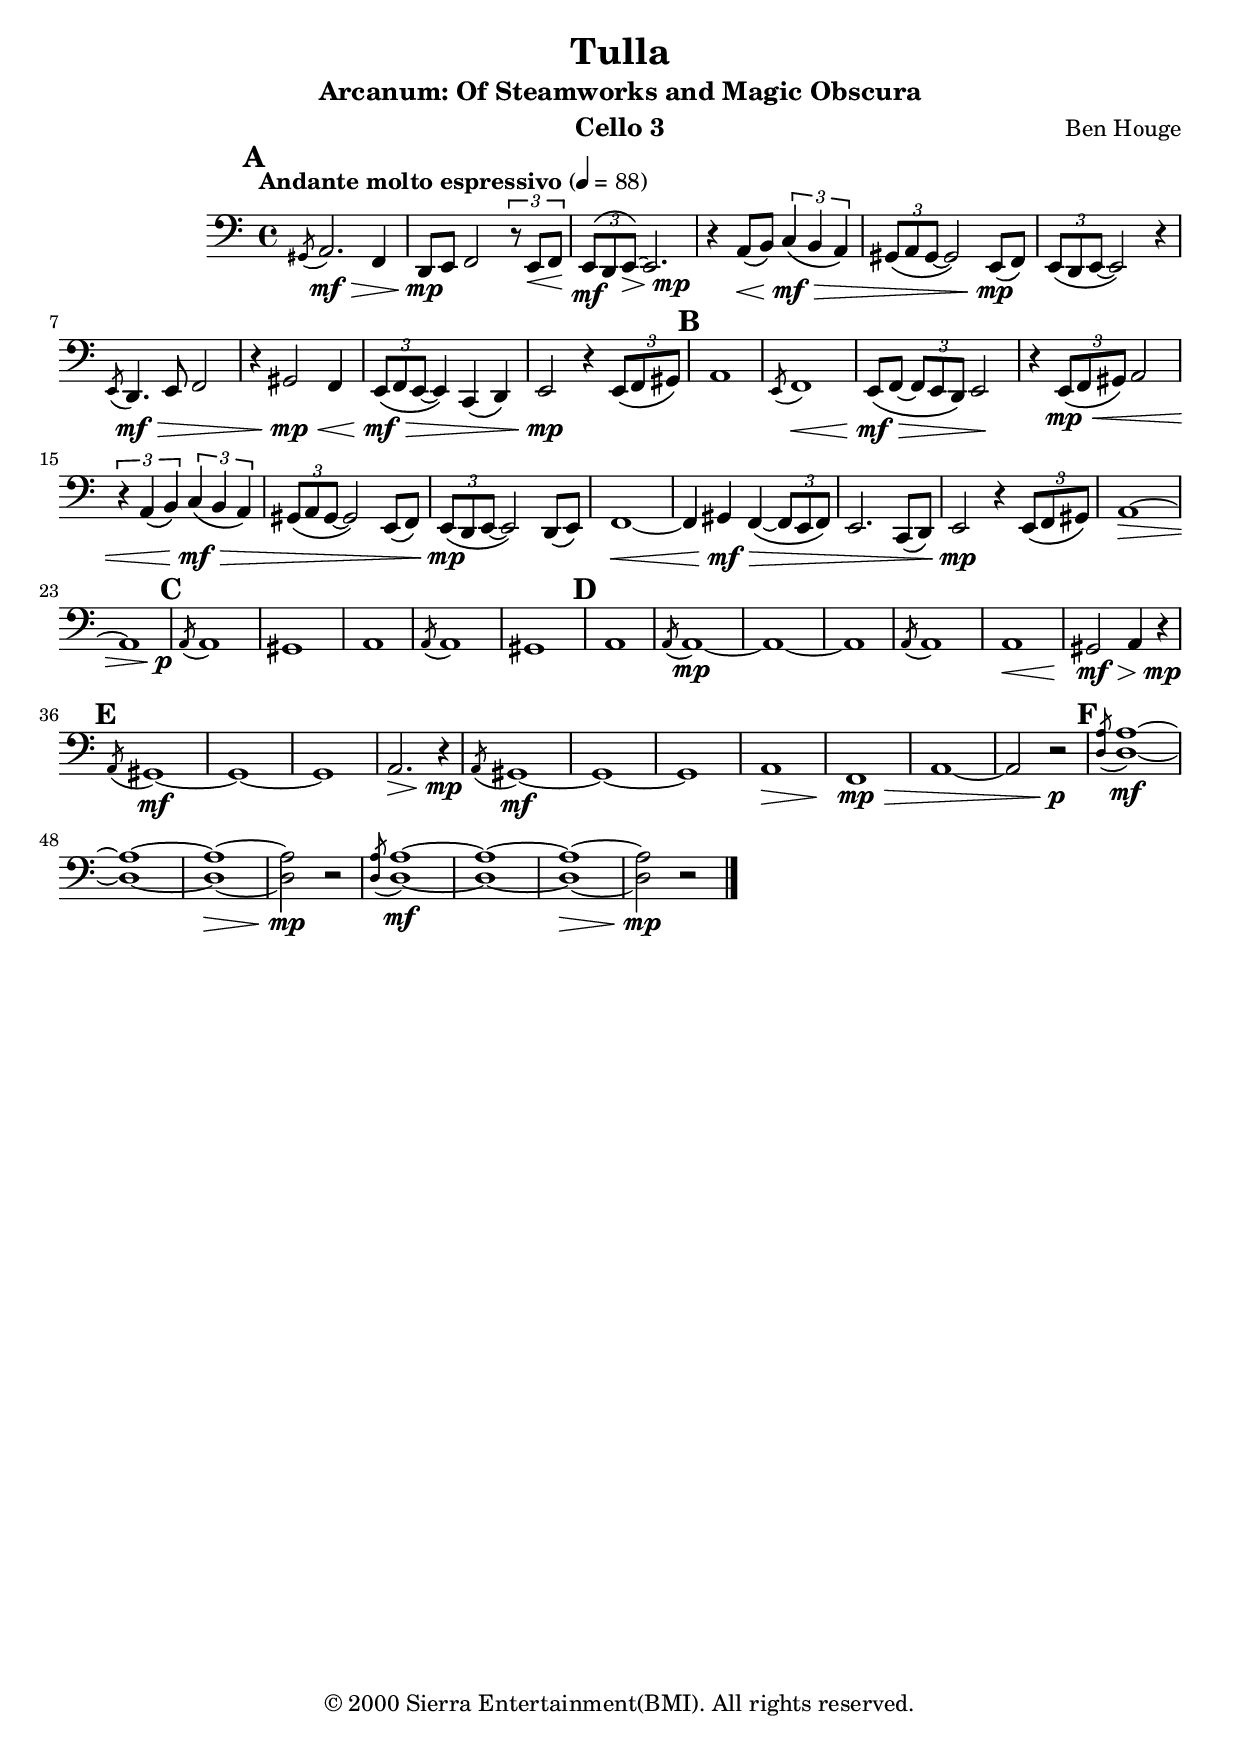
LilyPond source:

\version "2.14.2"
\include "deutsch.ly"
\header {
	composer = "Ben Houge"
	title = "Tulla"
	subtitle = \markup \center-align { 
%      "from the Sierra Entertainment/Troika Games role-playing game" 
      "Arcanum: Of Steamworks and Magic Obscura" 
    }
    subsubtitle=""
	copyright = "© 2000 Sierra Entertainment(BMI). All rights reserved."
	%arranger = "Andriy Senkovych"
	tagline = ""
}

aTime = { \time 4/4 }
defaultTempo = { \tempo "Andante molto espressivo" 4=88 }
aKey = { \key a \minor }

celloThreeSolo = \relative c {

  \aTime
  \aKey
  \clef bass
  \tag #'part { \defaultTempo }

  \tag #'part {\mark \default}

  \acciaccatura gis8 a2.\mf\> f4 
  d8\mp\! e f2 \times 2/3 { r8 e8\< f\!}
  << { \times 2/3 { e8\( d e~\) } e2. } \\
  { \times 2/3 {s8\mf s8 s8\> s2 s8 s8\mp\! } } >>
  r4 a8\(\< h\) \times 2/3 { c4\(\mf\> h a\) }
  \times 2/3 {gis8\( a gis~} gis2\) e8\mp\!\( f\)
  \times 2/3 {e8\( d e~} e2\) r4

  \acciaccatura e8 d4.\mf\> e8 f2
  r4 gis2\mp\< f4
  \times 2/3 {e8\mf\>\( f e~} e4\) c4\( d4\)
  e2\mp\! r4 \times 2/3 {e8\( f gis\)}

  \tag #'part {\mark \default}

  a1
  \acciaccatura e8 f1\<
  e8\(\mf\> f~ \times 2/3 { f8 e d\) } e2\!
  r4 \times 2/3 { e8\mp\(\< f gis\) } a2
  \times 2/3 {r4 a\( h\)} \times 2/3 { c4\mf\>\( h a\) }
  \times 2/3 {gis8\( a gis~} gis2\) e8\( f\)
  \times 2/3 {e8\mp\!\( d e~} e2\) d8\( e\)
  f1~\<
  f4 gis4\mf\> f\(~ \times 2/3 {f8 e f\) }
  e2. c8\( d\)
  e2\mp\! r4 \times 2/3 { e8\( f gis\) }
  << { a1~ a1} \\ {s1\> s2. s8 s8\!\p} >>

  \tag #'part {\mark \default}

  \acciaccatura a8 a1
  gis1
  a1
  \acciaccatura a8 a1
  gis1

  \tag #'part {\mark \default}

  a1
  \acciaccatura a8 a1~\mp
  a1~
  a1

  \acciaccatura a8 a1
  a1\<
  gis2\mf\> a4 r4\!\mp

  \tag #'part {\mark \default}

  \acciaccatura a8 gis1~\mf
  gis1~
  gis1
  a2.\> r4\mp

  \acciaccatura a8 gis1~\mf
  gis1~
  gis1
  a1\>
  f1\mp\>
  a1~
  a2 r2\p

  \tag #'part {\mark \default}

  \acciaccatura <d a'>8 <d a'>1~\mf
  <d a'>1~
  <d a'>1~\>
  <d a'>2\mp\! r2

  \acciaccatura <d a'>8 <d a'>1~\mf
  <d a'>1~
  <d a'>1~\>
  <d a'>2\mp\! r2

  \bar "|."
}


\header {
    instrument = "Cello 3"
}

\score {
  \new Score {
  \set Score.markFormatter = #format-mark-box-numbers
  <<
    \new Staff <<
      \set Staff.midiInstrument = "cello"
      \removeWithTag #'score \celloThreeSolo
    >>
  >>
  }
  \layout {
    \include "src/layout.ly"
  }
  \midi{}
}
\paper {
  indent = 25
}
